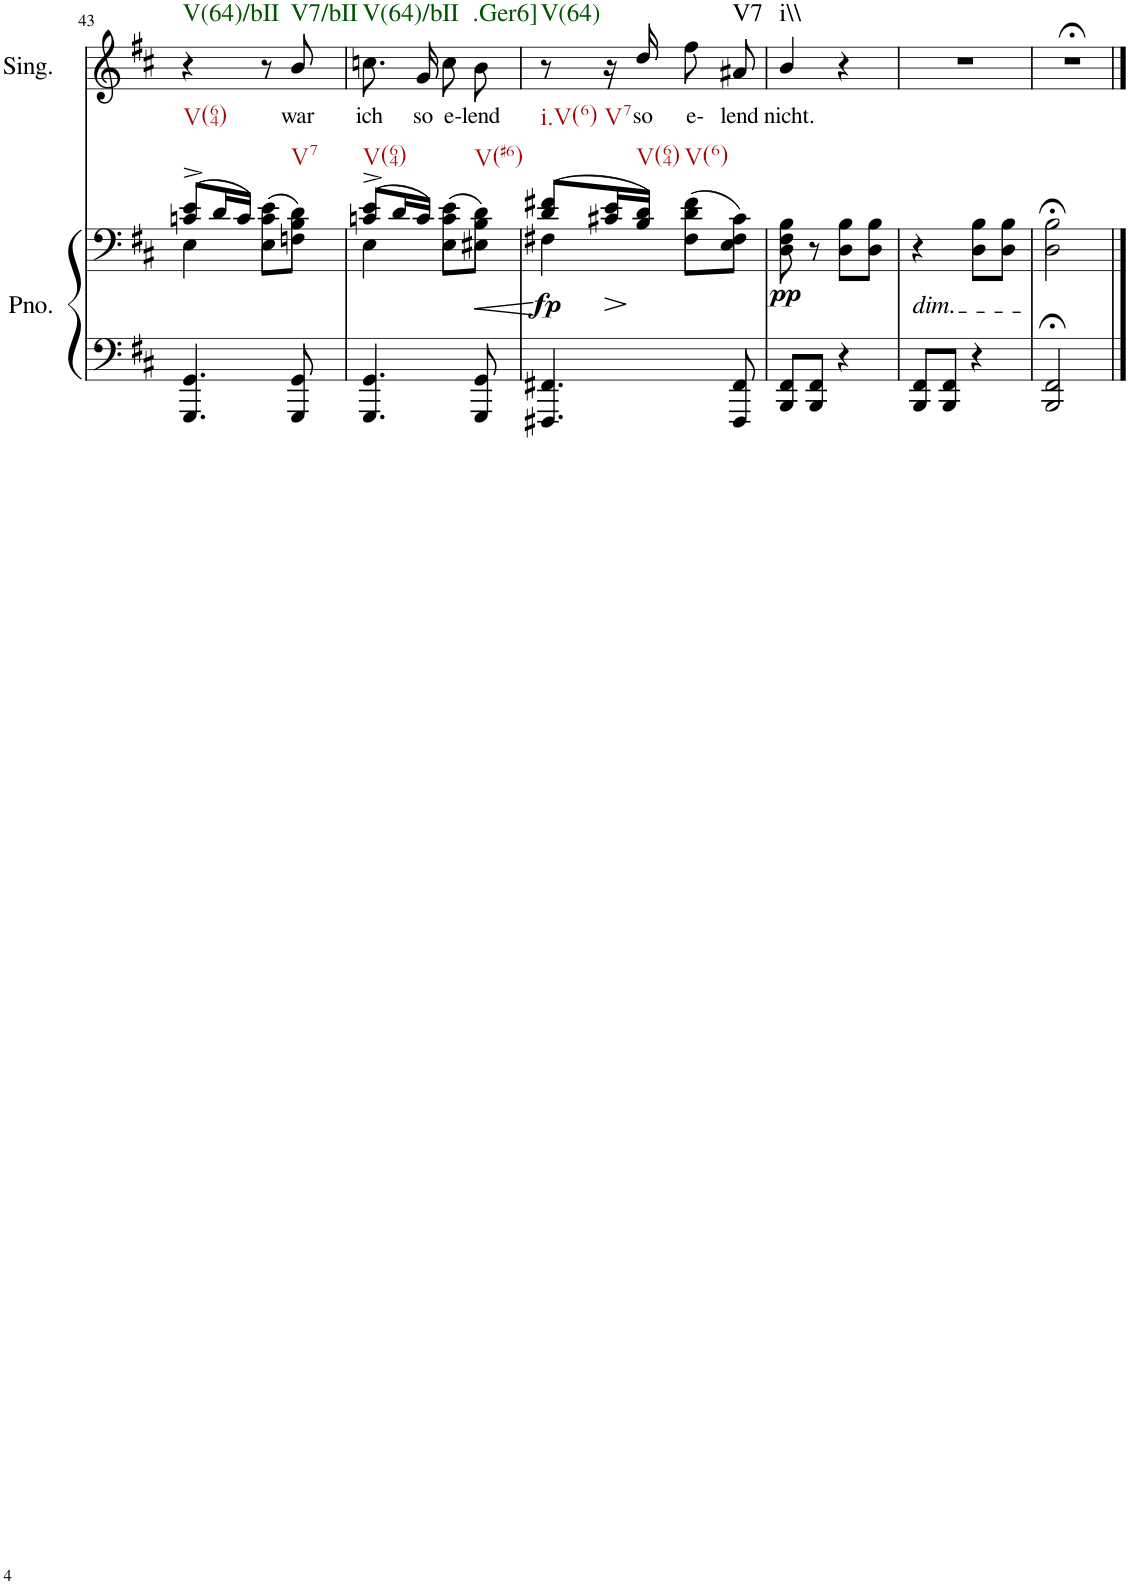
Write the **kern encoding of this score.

**kern	**kern	**dynam	**kern	**text	**harte
*part2	*part2	*part2	*part1	*part1	*part1
*staff3	*staff2	*staff2/3	*staff1	*staff1	*
*I"Pianoforte	*	*	*I"Singstimme	*	*
*I'Pno.	*	*	*I'Sing.	*	*
!!LO:PB:g=z
*clefF4	*clefF4	*	*clefG2	*	*
*k[f#c#]	*k[f#c#]	*	*k[f#c#]	*	*
*M2/4	*M2/4	*	*M2/4	*	*
=43	=43	=43	=43	=43	=43
*	*^	*	*	*	*
!	!	!	!	!	!	!LO:H:kt=V(64)/bII
4.GGG/ 4.GG/	(>8cn/^ 8e/^L	4E\	.	4r	.	N
.	16d/L	.	.	.	.	.
.	16c/JJ)	.	.	.	.	.
.	(>8c\ 8e\L	8E\L	.	8r	.	.
!	!	!	!	!	!LO:LY:b	!LO:H:kt=V7/bII
8GGG/ 8GG/	8B\ 8d\J)	8Fn\J	.	8b/	war	N
=44	=44	=44	=44	=44	=44	=44
!	!	!	!	!	!LO:LY:b	!LO:H:kt=V(64)/bII
4.GGG/ 4.GG/	(>8cn/^ 8e/^L	4E\	.	8.ccn/L	ich	N
.	16d/L	.	.	.	.	.
!	!	!	!	!	!LO:LY:b	!
.	16c/JJ)	.	.	16g/Jk	so	.
!	!	!	!	!	!LO:LY:b	!
.	(>8c\ 8e\L	8E\L	.	8cc\	e-	.
!	!	!	!LO:HP:b	!	!LO:LY:b	!LO:H:kt=.Ger6]
8GGG/ 8GG/	8B\ 8d\J)	8E#X\J	<	8b\	lend	N
*	*v	*v	*	*	*	*
.	.	[	.	.	.
=45	=45	=45	=45	=45	=45
*	*^	*	*	*	*
!	!	!	!LO:DY:b	!	!	!LO:H:kt=V(64)
4.FFF#X/ 4.FF#X/	(>8d/ 8f#X/L	4F#X\	fp	8r	.	N
!	!	!	!LO:HP:b	!	!	!
.	16c#X/ 16e/L	.	>	16r	.	.
!	!	!	!	!	!LO:LY:b	!
.	16B/ 16d/JJ)	.	]	16dd/	so	.
!	!	!	!	!	!LO:LY:b	!
.	(>8d\ 8f#\L	8F#\L	.	8ff#\	e-	.
!	!	!	!	!	!LO:LY:b	!LO:H:kt=V7
8FFF#/ 8FF#/	8F#\ 8c#\J)	8E\J	.	8a#X/	lend	N
=46	=46	=46	=46	=46	=46	=46
!	!	!	!LO:DY:a=2	!	!LO:LY:b	!LO:H:kt=i\\
*	*v	*v	*	*	*	*
8BBB/ 8FF#/L	8D\ 8F#\ 8B\	pp	4b/	nicht.	N
8BBB/ 8FF#/J	8r	.	.	.	.
4r	8D\ 8B\L	.	4r	.	.
.	8D\ 8B\J	.	.	.	.
=47	=47	=47	=47	=47	=47
!	!LO:TX:b:i:t=dim.	!	!	!	!
8BBB/ 8FF#/L	4r	.	2r	.	.
8BBB/ 8FF#/J	.	.	.	.	.
4r	8D\ 8B\L	.	.	.	.
.	8D\ 8B\J	.	.	.	.
=48	=48	=48	=48	=48	=48
2BBB/;< 2FF#/;<	2D\;< 2B\;<	.	2r;<	.	.
==	==	==	==	==	==
*-	*-	*-	*-	*-	*-
